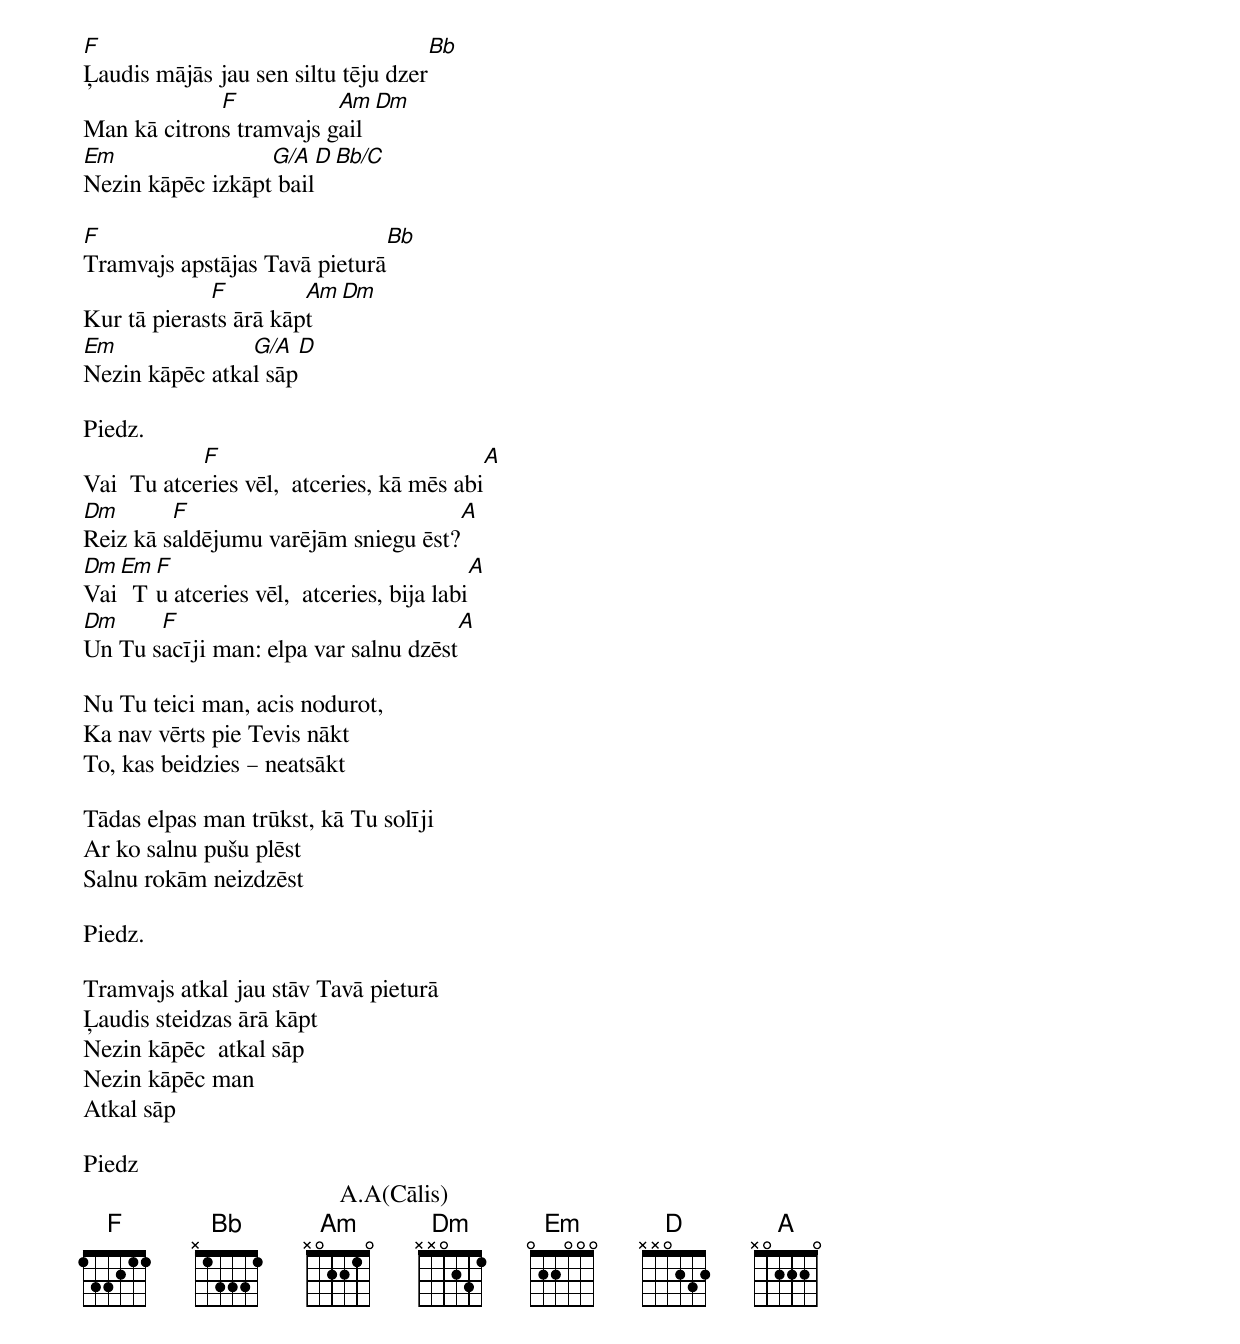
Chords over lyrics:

F                                          Bb
Ļaudis mājās jau sen siltu tēju dzer
             F           Am        Dm
Man kā citrons tramvajs gail
Em                G/A     Dmaj   Bb/C
Nezin kāpēc izkāpt bail

F                                          Bb
Tramvajs apstājas Tavā pieturā
             F         Am  Dm
Kur tā pierasts ārā kāpt
Em              G/A   Dmaj
Nezin kāpēc atkal sāp

Piedz.
            F                                              A
Vai  Tu atceries vēl,  atceries, kā mēs abi
Dm       F                                        A
Reiz kā saldējumu varējām sniegu ēst?
Dm Em F                                         A
Vai  Tu atceries vēl,  atceries, bija labi
Dm     F                                          A
Un Tu sacīji man: elpa var salnu dzēst

Nu Tu teici man, acis nodurot,
Ka nav vērts pie Tevis nākt
To, kas beidzies – neatsākt

Tādas elpas man trūkst, kā Tu solīji
Ar ko salnu pušu plēst
Salnu rokām neizdzēst

Piedz.

Tramvajs atkal jau stāv Tavā pieturā
Ļaudis steidzas ārā kāpt
Nezin kāpēc  atkal sāp
Nezin kāpēc man
Atkal sāp

Piedz
                                         A.A(Cālis)
